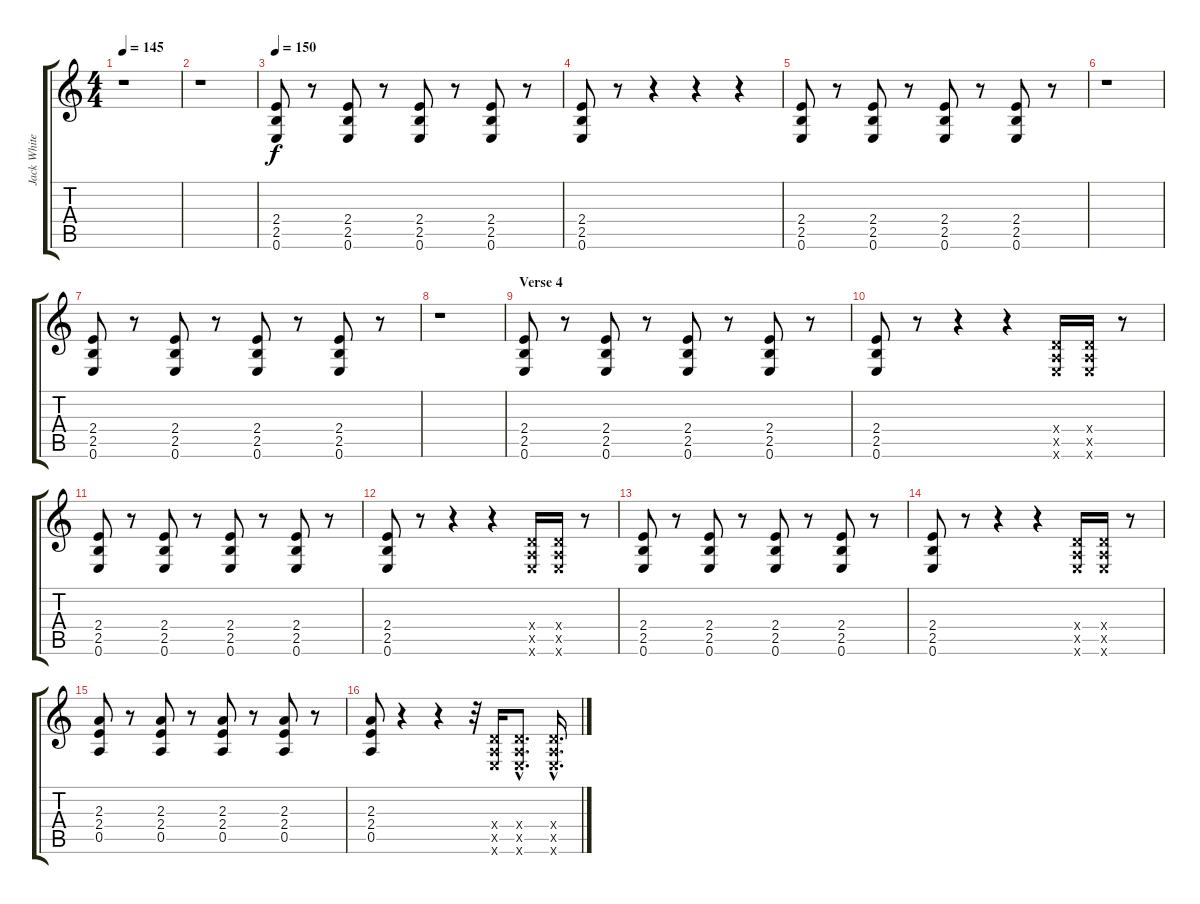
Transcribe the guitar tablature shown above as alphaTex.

\track ("Jack White - Rhytm Guitar" "Jack White") {instrument distortionguitar}
\staff {score tabs}
\tuning (E4 B3 G3 D3 A2 E2) {hide}
\ts (4 4)
\tempo 145
\clef g2
\ks c
r.1{dy f} |
r.1 |
\tempo 150
(2.4 2.5 0.6).8 r.8 (2.4 2.5 0.6).8 r.8 (2.4 2.5 0.6).8 r.8 (2.4 2.5 0.6).8 r.8 |
(2.4 2.5 0.6).8 r.8 r.4 r.4 r.4 |
(2.4 2.5 0.6).8 r.8 (2.4 2.5 0.6).8 r.8 (2.4 2.5 0.6).8 r.8 (2.4 2.5 0.6).8 r.8 |
r.1 |
(2.4 2.5 0.6).8 r.8 (2.4 2.5 0.6).8 r.8 (2.4 2.5 0.6).8 r.8 (2.4 2.5 0.6).8 r.8 |
r.1 |
\section ("" "Verse 4")
(2.4 2.5 0.6).8 r.8 (2.4 2.5 0.6).8 r.8 (2.4 2.5 0.6).8 r.8 (2.4 2.5 0.6).8 r.8 |
(2.4 2.5 0.6).8 r.8 r.4 r.4 (0.4{x} 0.5{x} 0.6{x}).16 (0.4{x} 0.5{x} 0.6{x}).16 r.8 |
(2.4 2.5 0.6).8 r.8 (2.4 2.5 0.6).8 r.8 (2.4 2.5 0.6).8 r.8 (2.4 2.5 0.6).8 r.8 |
(2.4 2.5 0.6).8 r.8 r.4 r.4 (0.4{x} 0.5{x} 0.6{x}).16 (0.4{x} 0.5{x} 0.6{x}).16 r.8 |
(2.4 2.5 0.6).8 r.8 (2.4 2.5 0.6).8 r.8 (2.4 2.5 0.6).8 r.8 (2.4 2.5 0.6).8 r.8 |
(2.4 2.5 0.6).8 r.8 r.4 r.4 (0.4{x} 0.5{x} 0.6{x}).16 (0.4{x} 0.5{x} 0.6{x}).16 r.8 |
(2.3 2.4 0.5).8 r.8 (2.3 2.4 0.5).8 r.8 (2.3 2.4 0.5).8 r.8 (2.3 2.4 0.5).8 r.8 |
(2.3 2.4 0.5).8 r.4 r.4 r.32 (0.4{x} 0.5{x} 0.6{x}).16 (0.4{hac x} 0.5{hac x} 0.6{hac x}).8{d} (0.4{hac x} 0.5{hac x} 0.6{hac x}).16{d}
